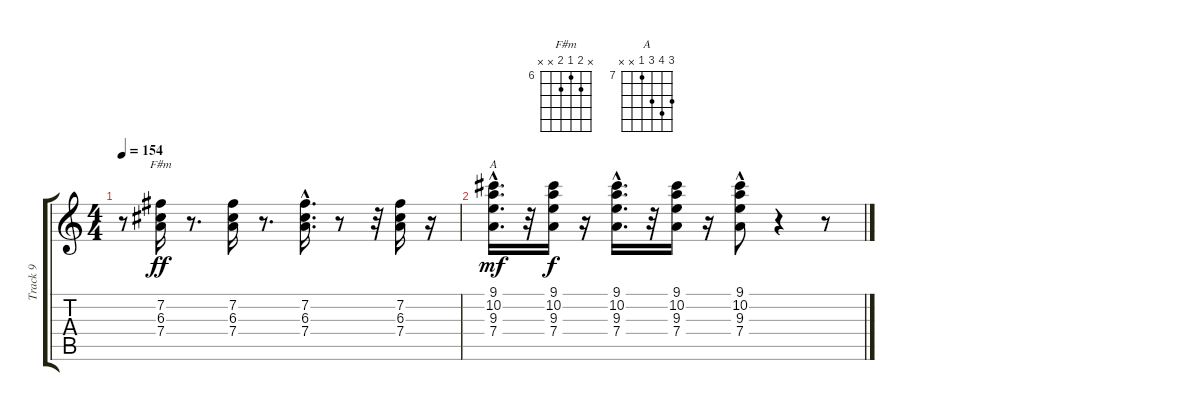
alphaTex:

\track ("Track 9" "Track 9") {instrument electricguitarclean}
\staff {score tabs}
\tuning (E4 B3 G3 D3 A2 E2) {hide}
\chord ("F#m" x 7 6 7 x x) {firstfret 6}
\chord ("A" 9 10 9 7 x x) {firstfret 7}
\ts (4 4)
\tempo 154
\clef g2
\ks c
r.8{dy ff} (7.2 6.3 7.4).16{ch "F#m"} r.8{d} (7.2 6.3 7.4).16 r.8{d} (7.2{hac} 6.3 7.4).16{d} r.8 r.32 (7.2 6.3 7.4).16 r.16 |
(9.1{hac} 10.2{hac} 9.3{hac} 7.4{hac}).16{d ch "A" dy mf} r.32 (9.1 10.2 9.3 7.4).16{dy f} r.16 (9.1 10.2 9.3 7.4{hac}).16{d} r.32 (9.1 10.2 9.3 7.4).16 r.16 (9.1{hac} 10.2 9.3 7.4).8 r.4 r.8
